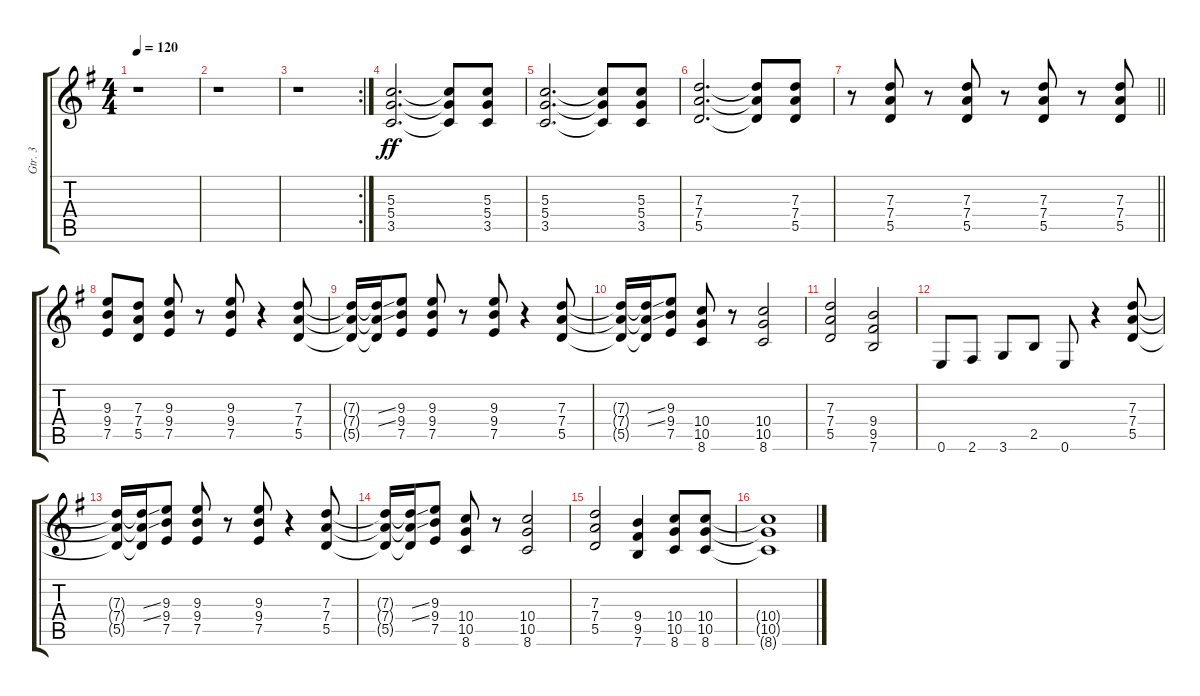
\track ("Gtr. 3" "Gtr. 3") {instrument distortionguitar}
\staff {score tabs}
\tuning (E4 B3 G3 D3 A2 E2) {hide}
\ts (4 4)
\tempo 120
\clef g2
\ks g
r.1{dy ff} |
r.1 |
\rc 2
r.1 |
(5.3 5.4 3.5).2{d} (5.3{t} 5.4{t} 3.5{t}).8 (5.3 5.4 3.5).8 |
(5.3 5.4 3.5).2{d} (5.3{t} 5.4{t} 3.5{t}).8 (5.3 5.4 3.5).8 |
(7.3 7.4 5.5).2{d} (7.3{t} 7.4{t} 5.5{t}).8 (7.3 7.4 5.5).8 |
\barLineRight lightlight
r.8 (7.3 7.4 5.5).8 r.8 (7.3 7.4 5.5).8 r.8 (7.3 7.4 5.5).8 r.8 (7.3 7.4 5.5).8 |
(9.3 9.4 7.5).8 (7.3 7.4 5.5).8 (9.3 9.4 7.5).8 r.8 (9.3 9.4 7.5).8 r.4 (7.3 7.4 5.5).8 |
(7.3{t} 7.4{t} 5.5{t}).16 (7.3{ss t} 7.4{ss t} 5.5{t}).16 (9.3 9.4 7.5).8 (9.3 9.4 7.5).8 r.8 (9.3 9.4 7.5).8 r.4 (7.3 7.4 5.5).8 |
(7.3{t} 7.4{t} 5.5{t}).16 (7.3{ss t} 7.4{ss t} 5.5{t}).16 (9.3 9.4 7.5).8 (10.4 10.5 8.6).8 r.8 (10.4 10.5 8.6).2 |
(7.3 7.4 5.5).2 (9.4 9.5 7.6).2 |
0.6.8 2.6.8 3.6.8 2.5.8 0.6.8 r.4 (7.3 7.4 5.5).8 |
(7.3{t} 7.4{t} 5.5{t}).16 (7.3{ss t} 7.4{ss t} 5.5{t}).16 (9.3 9.4 7.5).8 (9.3 9.4 7.5).8 r.8 (9.3 9.4 7.5).8 r.4 (7.3 7.4 5.5).8 |
(7.3{t} 7.4{t} 5.5{t}).16 (7.3{ss t} 7.4{ss t} 5.5{t}).16 (9.3 9.4 7.5).8 (10.4 10.5 8.6).8 r.8 (10.4 10.5 8.6).2 |
(7.3 7.4 5.5).2 (9.4 9.5 7.6).4 (10.4 10.5 8.6).8 (10.4 10.5 8.6).8 |
(10.4{t} 10.5{t} 8.6{t}).1
